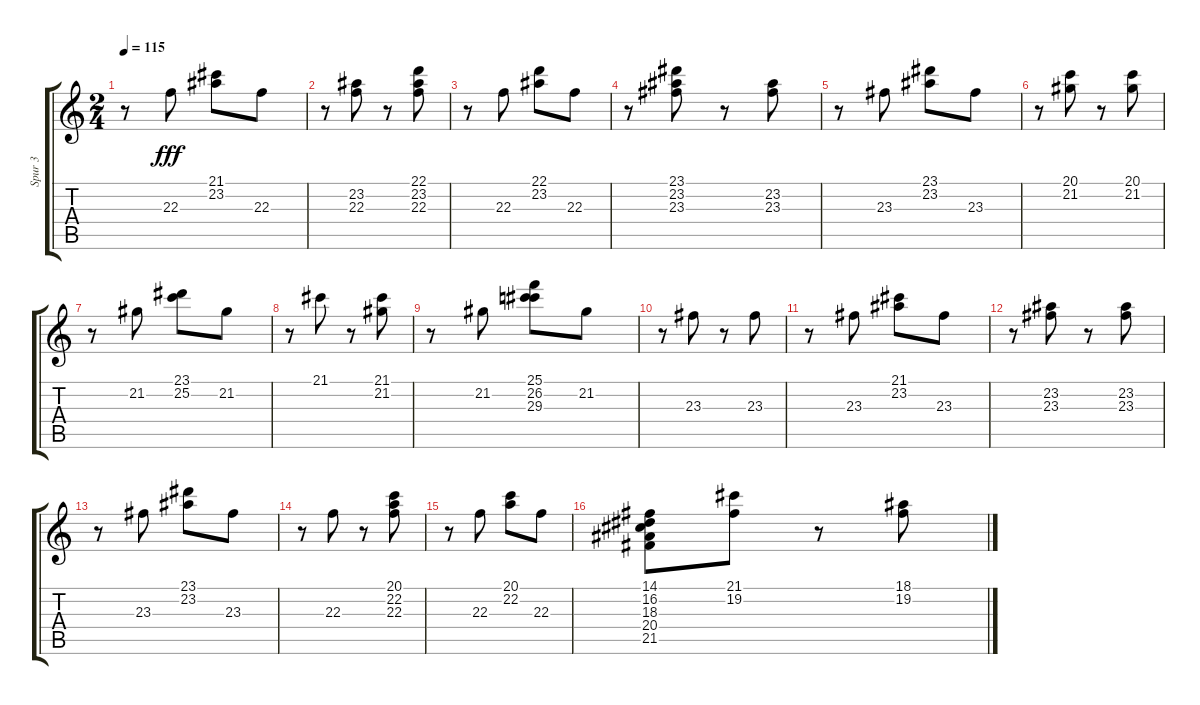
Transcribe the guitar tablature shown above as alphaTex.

\track ("Spur 3" "Spur 3") {instrument rockorgan}
\staff {score tabs}
\tuning (E4 B3 G3 D3 A2 E2) {hide}
\ts (2 4)
\tempo 115
\clef g2
\ks c
r.8{dy fff} 22.3.8 (21.1 23.2).8 22.3.8 |
r.8 (23.2 22.3).8 r.8 (22.1 23.2 22.3).8 |
r.8 22.3.8 (22.1 23.2).8 22.3.8 |
r.8 (23.1 23.2 23.3).8 r.8 (23.2 23.3).8 |
r.8 23.3.8 (23.1 23.2).8 23.3.8 |
r.8 (20.1 21.2).8 r.8 (20.1 21.2).8 |
r.8 21.2.8 (23.1 25.2).8 21.2.8 |
r.8 21.1.8 r.8 (21.1 21.2).8 |
r.8 21.2.8 (25.1 26.2 29.3).8 21.2.8 |
r.8 23.3.8 r.8 23.3.8 |
r.8 23.3.8 (21.1 23.2).8 23.3.8 |
r.8 (23.2 23.3).8 r.8 (23.2 23.3).8 |
r.8 23.3.8 (23.1 23.2).8 23.3.8 |
r.8 22.3.8 r.8 (20.1 22.2 22.3).8 |
r.8 22.3.8 (20.1 22.2).8 22.3.8 |
(14.1 16.2 18.3 20.4 21.5).8 (21.1 19.2).8 r.8 (18.1 19.2).8
